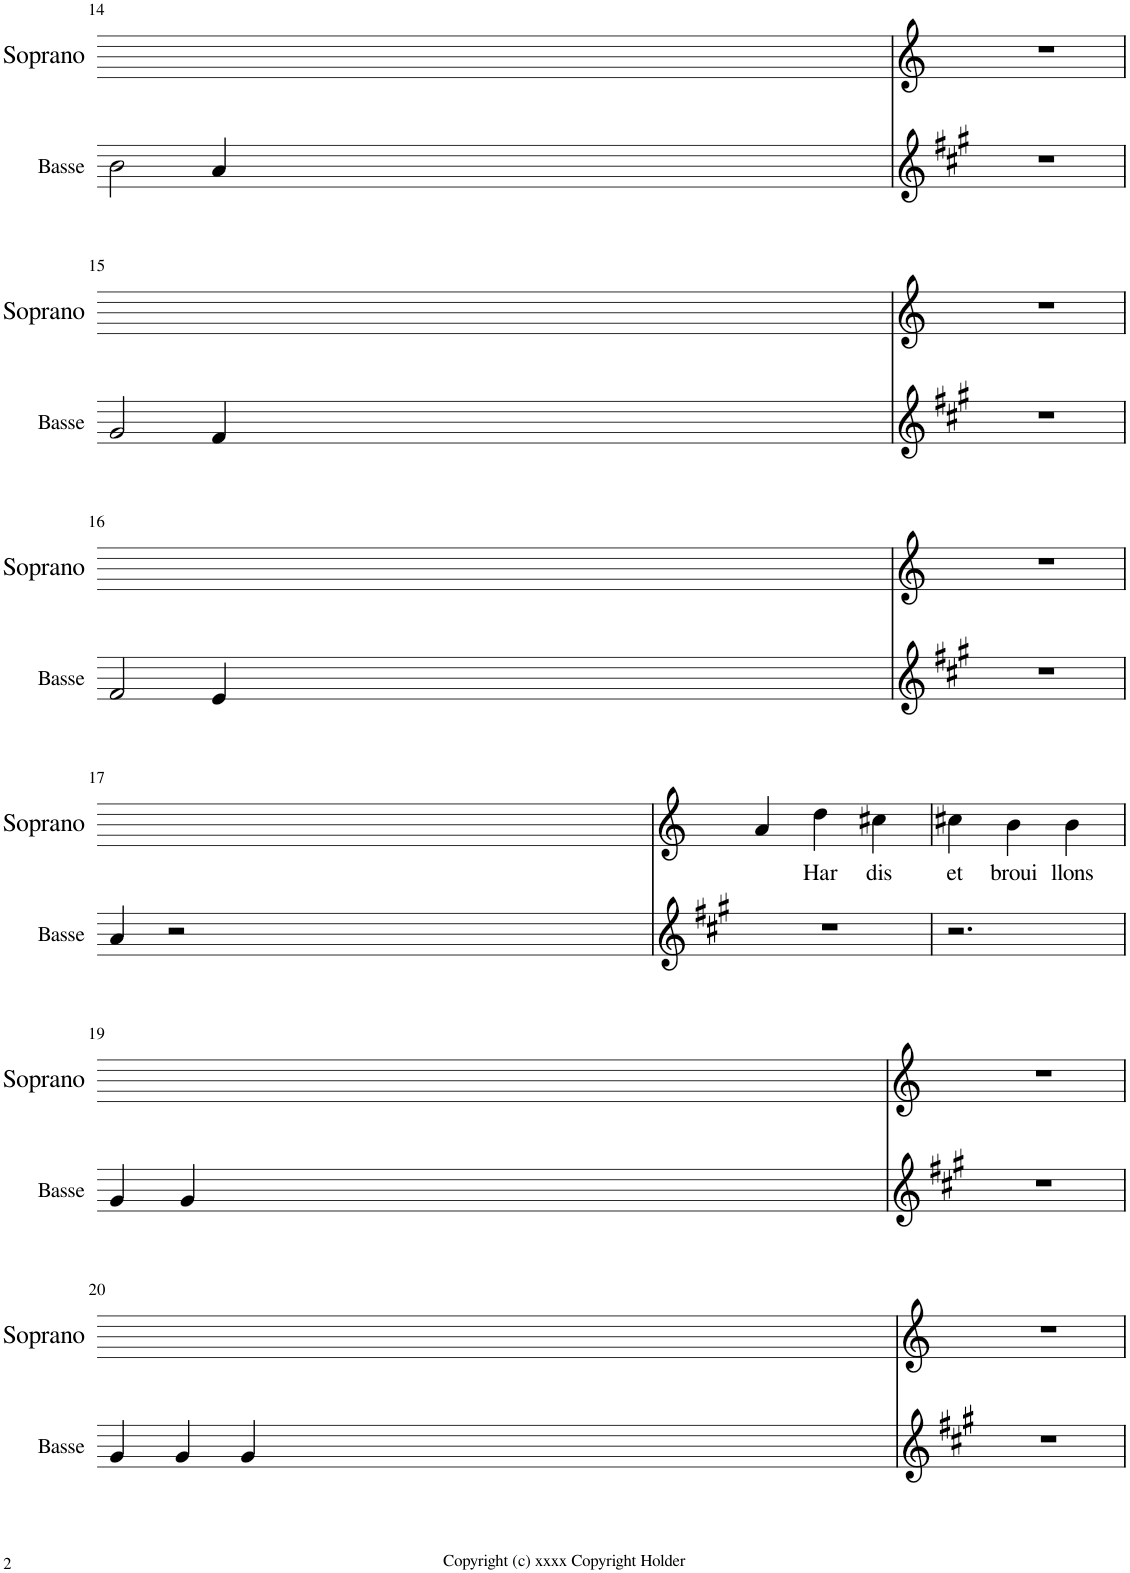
**kern	**kern	**text
*part2	*part1	*part1
*staff2	*staff1	*staff1
*I"Basse	*I"Soprano	*
*I'Basse	*I'Soprano	*
!!LO:PB:g=z
*clefG2	*clefG2	*
*k[f#c#g#]	*k[]	*
*M3/4	*M3/4	*
=14	=14	=14
2b\	2.r	.
4a/	.	.
4ryy	0.ryy	.
2.r	.	.
!!LO:LB:g=z
=15	=15	=15
2g#/	2.r	.
4f#/	.	.
4ryy	0.ryy	.
2.r	.	.
!!LO:LB:g=z
=16	=16	=16
2f#/	2.r	.
4e/	.	.
4ryy	0.ryy	.
2.r	.	.
!!LO:LB:g=z
=17	=17	=17
4a/	4a/	.
!	!	!LO:LY:b
2r	4dd\	Har
!	!	!LO:LY:b
.	4cc#X\	dis
4ryy	0.ryy	.
2.r	.	.
=18	=18	=18
!	!	!LO:LY:b
2.r	4cc#X\	et
!	!	!LO:LY:b
.	4b\	broui
!	!	!LO:LY:b
.	4b\	llons
!!LO:LB:g=z
=19	=19	=19
4g#/	2.r	.
4g#/	.	.
4ryy	.	.
.	0ryy	.
2.r	2.ryy	.
!!LO:LB:g=z
=20	=20	=20
4g#/	2.r	.
4g#/	.	.
4g#/	.	.
4ryy	0.ryy	.
2.r	.	.
=	=	=
*-	*-	*-
